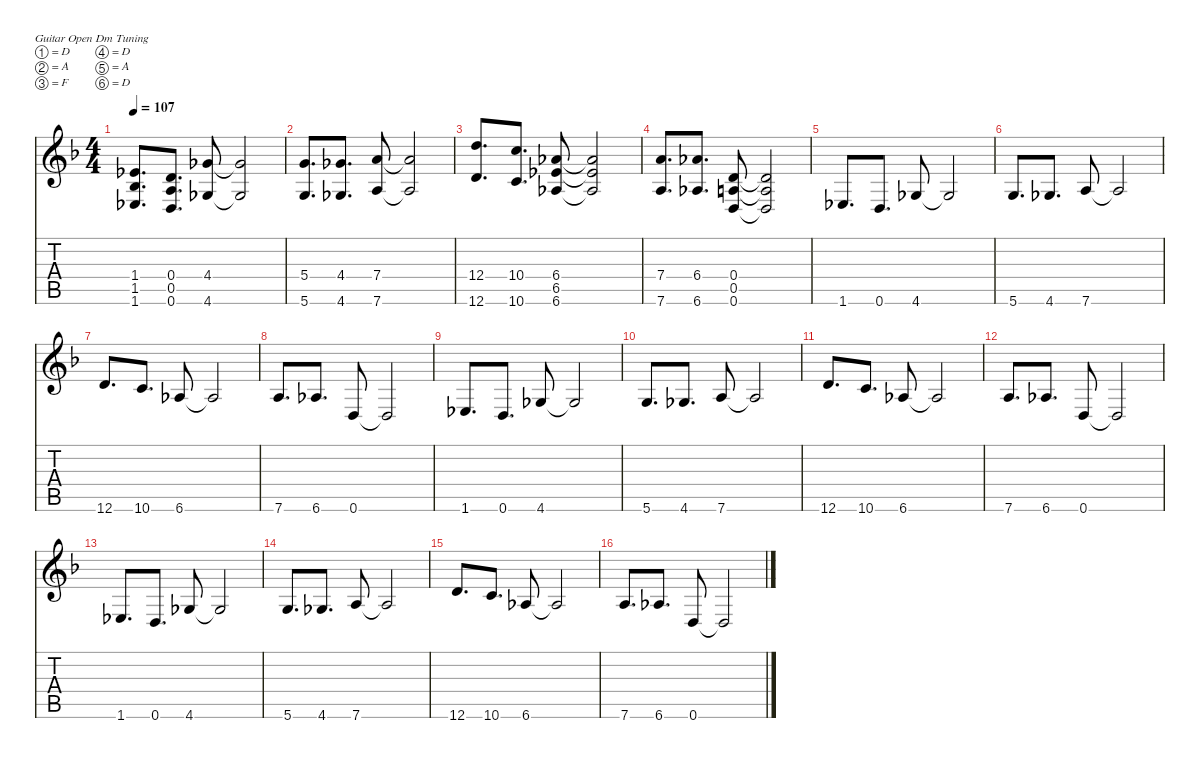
\hideDynamics
\bracketExtendMode nobrackets
\singleTrackTrackNamePolicy hidden
\multiTrackTrackNamePolicy hidden
\firstSystemTrackNameMode fullname
\firstSystemTrackNameOrientation horizontal
\otherSystemsTrackNameOrientation horizontal
\track ("Guitar 1" "E-Gt") {defaultSystemsLayout 16 instrument distortionguitar}
\staff {score tabs}
\tuning (D4 A3 F3 D3 A2 D2)
\ts (4 4)
\tempo 107
\clef g2
\ks dminor
(1.4{acc b} 1.5{acc b} 1.6{acc b}).8{d dy f beam Up} (0.4{acc forcenatural} 0.5{acc forcenatural} 0.6{acc forcenatural}).8{d beam Up} (4.4{acc b} 4.6{acc b}).8{beam Up} (4.4{t acc b} 4.6{t acc b}).2{beam Up} |
(5.4{acc forcenatural} 5.6{acc forcenatural}).8{d beam Up} (4.4{acc b} 4.6{acc b}).8{d beam Up} (7.4{acc forcenatural} 7.6{acc forcenatural}).8{beam Up} (7.4{t acc forcenatural} 7.6{t acc forcenatural}).2{beam Up} |
(12.4{acc forcenatural} 12.6{acc forcenatural}).8{d beam Up} (10.4{acc forcenatural} 10.6{acc forcenatural}).8{d beam Up} (6.4{acc b} 6.5{acc b} 6.6{acc b}).8{beam Up} (6.4{t acc b} 6.5{t acc b} 6.6{t acc b}).2{beam Up} |
(7.4{acc forcenatural} 7.6{acc forcenatural}).8{d beam Up} (6.4{acc b} 6.6{acc b}).8{d beam Up} (0.4{acc forcenatural} 0.5{acc forcenatural} 0.6{acc forcenatural}).8{beam Up} (0.4{t acc forcenatural} 0.5{t acc forcenatural} 0.6{t acc forcenatural}).2{beam Up} |
1.6{acc b}.8{d beam Up} 0.6{acc forcenatural}.8{d beam Up} 4.6{acc b}.8{beam Up} 4.6{t acc b}.2{beam Up} |
5.6{acc forcenatural}.8{d beam Up} 4.6{acc b}.8{d beam Up} 7.6{acc forcenatural}.8{beam Up} 7.6{t acc forcenatural}.2{beam Up} |
12.6{acc forcenatural}.8{d beam Up} 10.6{acc forcenatural}.8{d beam Up} 6.6{acc b}.8{beam Up} 6.6{t acc b}.2{beam Up} |
7.6{acc forcenatural}.8{d beam Up} 6.6{acc b}.8{d beam Up} 0.6{acc forcenatural}.8{beam Up} 0.6{t acc forcenatural}.2{beam Up} |
1.6{acc b}.8{d beam Up} 0.6{acc forcenatural}.8{d beam Up} 4.6{acc b}.8{beam Up} 4.6{t acc b}.2{beam Up} |
5.6{acc forcenatural}.8{d beam Up} 4.6{acc b}.8{d beam Up} 7.6{acc forcenatural}.8{beam Up} 7.6{t acc forcenatural}.2{beam Up} |
12.6{acc forcenatural}.8{d beam Up} 10.6{acc forcenatural}.8{d beam Up} 6.6{acc b}.8{beam Up} 6.6{t acc b}.2{beam Up} |
7.6{acc forcenatural}.8{d beam Up} 6.6{acc b}.8{d beam Up} 0.6{acc forcenatural}.8{beam Up} 0.6{t acc forcenatural}.2{beam Up} |
1.6{acc b}.8{d beam Up} 0.6{acc forcenatural}.8{d beam Up} 4.6{acc b}.8{beam Up} 4.6{t acc b}.2{beam Up} |
5.6{acc forcenatural}.8{d beam Up} 4.6{acc b}.8{d beam Up} 7.6{acc forcenatural}.8{beam Up} 7.6{t acc forcenatural}.2{beam Up} |
12.6{acc forcenatural}.8{d beam Up} 10.6{acc forcenatural}.8{d beam Up} 6.6{acc b}.8{beam Up} 6.6{t acc b}.2{beam Up} |
7.6{acc forcenatural}.8{d beam Up} 6.6{acc b}.8{d beam Up} 0.6{acc forcenatural}.8{beam Up} 0.6{t acc forcenatural}.2{beam Up}
